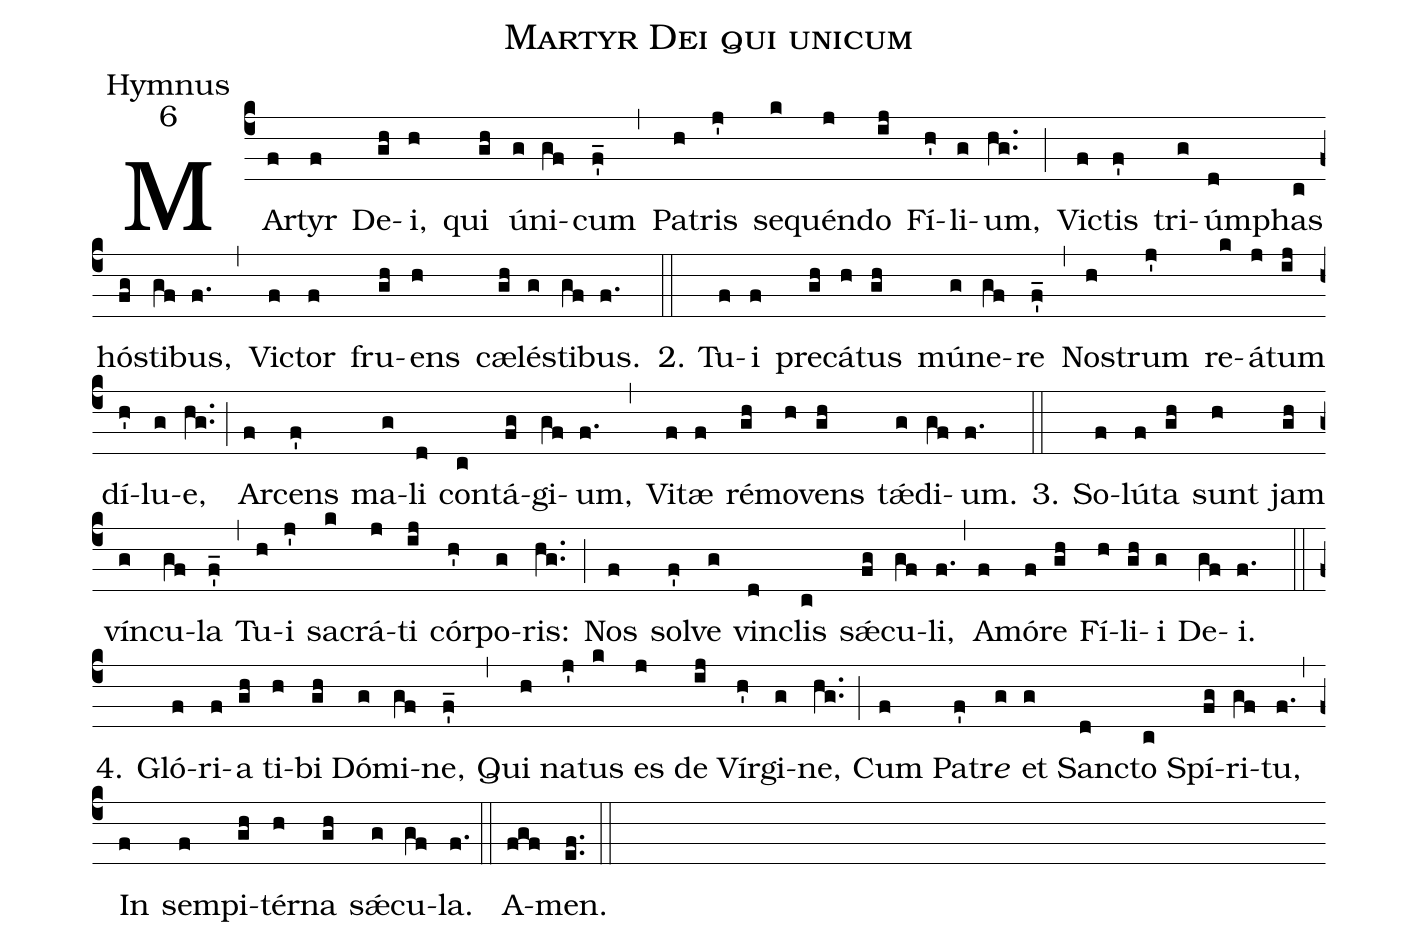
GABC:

name:Martyr Dei qui unicum;
office-part:Hymnus;
mode:6;
%%
(c4)MAr(f)tyr(f) De(gh)i,(h) qui(gh) ú(g)ni(gf)cum(f'_) (,)
Pa(h)tris(j') se(k)quén(j)do(ij) Fí(h')li(g)um,(hg..) (;)
Vic(f)tis(f') tri(g)úm(d)phas(c) hós(fg)ti(gf)bus,(f.) (,)
Vic(f)tor(f) fru(gh)ens(h) cæ(gh)lés(g)ti(gf)bus.(f.) (::)

2. Tu(f)i(f) pre(gh)cá(h)tus(gh) mú(g)ne(gf)re(f'_) (,)
Nos(h)trum(j') re(k)á(j)tum(ij) dí(h')lu(g)e,(hg..) (;)
Ar(f)cens(f') ma(g)li(d) con(c)tá(fg)gi(gf)um,(f.) (,)
Vi(f)tæ(f) ré(gh)mo(h)vens(gh) tǽ(g)di(gf)um.(f.) (::)

3. So(f)lú(f)ta(gh) sunt(h) jam(gh) vín(g)cu(gf)la(f'_) (,)
Tu(h)i(j') sa(k)crá(j)ti(ij) cór(h')po(g)ris:(hg..) (;)
Nos(f) sol(f')ve(g) vin(d)clis(c) sǽ(fg)cu(gf)li,(f.) (,)
A(f)mó(f)re(gh) Fí(h)li(gh)i(g) De(gf)i.(f.) (::)

4. Gló(f)ri(f)a(gh) ti(h)bi(gh) Dó(g)mi(gf)ne,(f'_) (,)
Qui(h) na(j')tus(k) es(j) de(ij) Vír(h')gi(g)ne,(hg..) (;)
Cum(f) Pa(f')tr<i>e</i>(g) et(g) San(d)cto(c) Spí(fg)ri(gf)tu,(f.) (,)
In(f) sem(f)pi(gh)tér(h)na(gh) sǽ(g)cu(gf)la.(f.) (::)
A(fgf)men.(ef..) (::)
